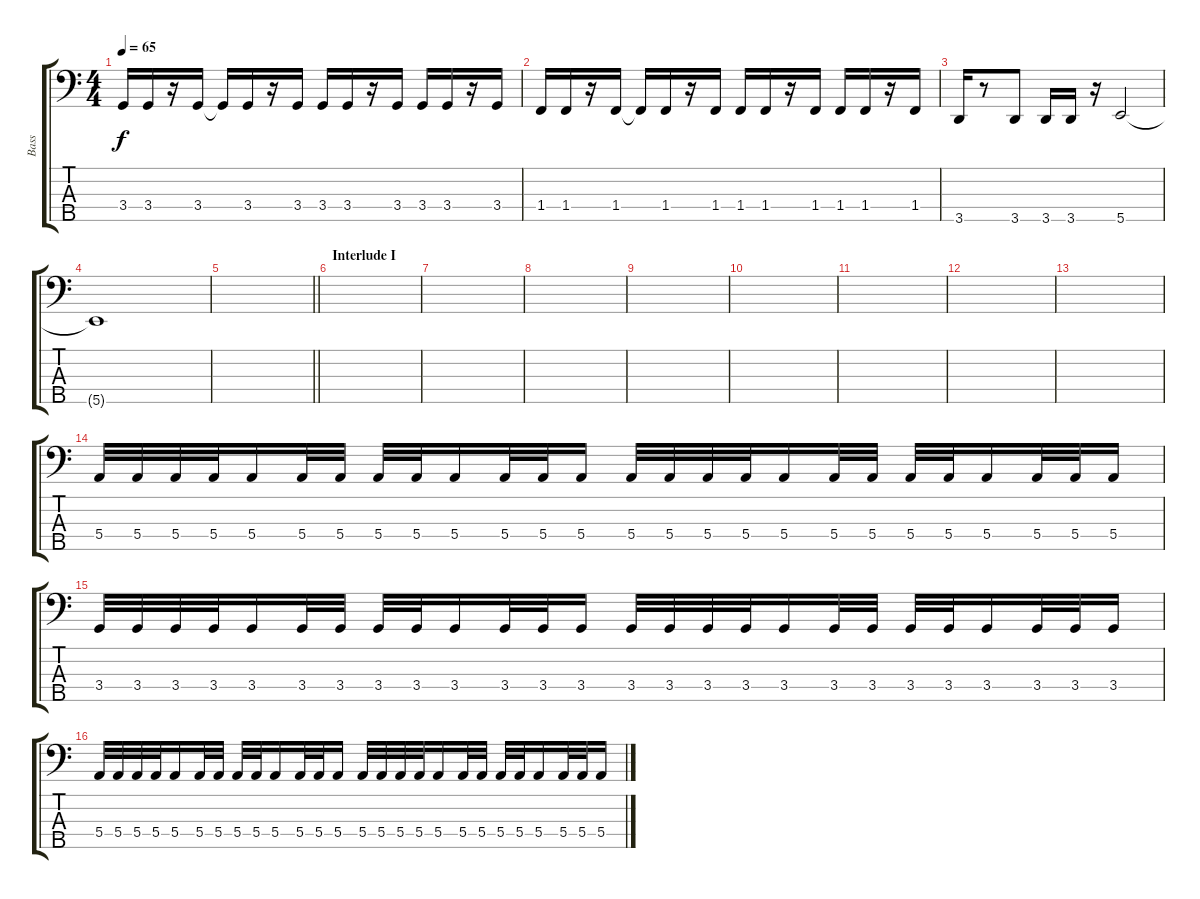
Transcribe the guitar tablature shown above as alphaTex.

\track ("Bass" "Bass") {instrument electricbassfinger}
\staff {score tabs}
\tuning (G2 D2 A1 E1 B0) {hide}
\ts (4 4)
\tempo 65
\clef f4
\ks c
3.4.16{dy f} 3.4.16 r.16 3.4.16 3.4{t}.16 3.4.16 r.16 3.4.16 3.4.16 3.4.16 r.16 3.4.16 3.4.16 3.4.16 r.16 3.4.16 |
1.4.16 1.4.16 r.16 1.4.16 1.4{t}.16 1.4.16 r.16 1.4.16 1.4.16 1.4.16 r.16 1.4.16 1.4.16 1.4.16 r.16 1.4.16 |
3.5.16 r.8 3.5.8 3.5.16 3.5.16 r.16 5.5.2 |
5.5{t}.1 |
\barLineRight lightlight
|
\section ("" "Interlude I")
|
|
|
|
|
|
|
|
5.4.32 5.4.32 5.4.32 5.4.32 5.4.16 5.4.32 5.4.32 5.4.32 5.4.32 5.4.16 5.4.32 5.4.32 5.4.16 5.4.32 5.4.32 5.4.32 5.4.32 5.4.16 5.4.32 5.4.32 5.4.32 5.4.32 5.4.16 5.4.32 5.4.32 5.4.16 |
3.4.32 3.4.32 3.4.32 3.4.32 3.4.16 3.4.32 3.4.32 3.4.32 3.4.32 3.4.16 3.4.32 3.4.32 3.4.16 3.4.32 3.4.32 3.4.32 3.4.32 3.4.16 3.4.32 3.4.32 3.4.32 3.4.32 3.4.16 3.4.32 3.4.32 3.4.16 |
5.4.32 5.4.32 5.4.32 5.4.32 5.4.16 5.4.32 5.4.32 5.4.32 5.4.32 5.4.16 5.4.32 5.4.32 5.4.16 5.4.32 5.4.32 5.4.32 5.4.32 5.4.16 5.4.32 5.4.32 5.4.32 5.4.32 5.4.16 5.4.32 5.4.32 5.4.16
